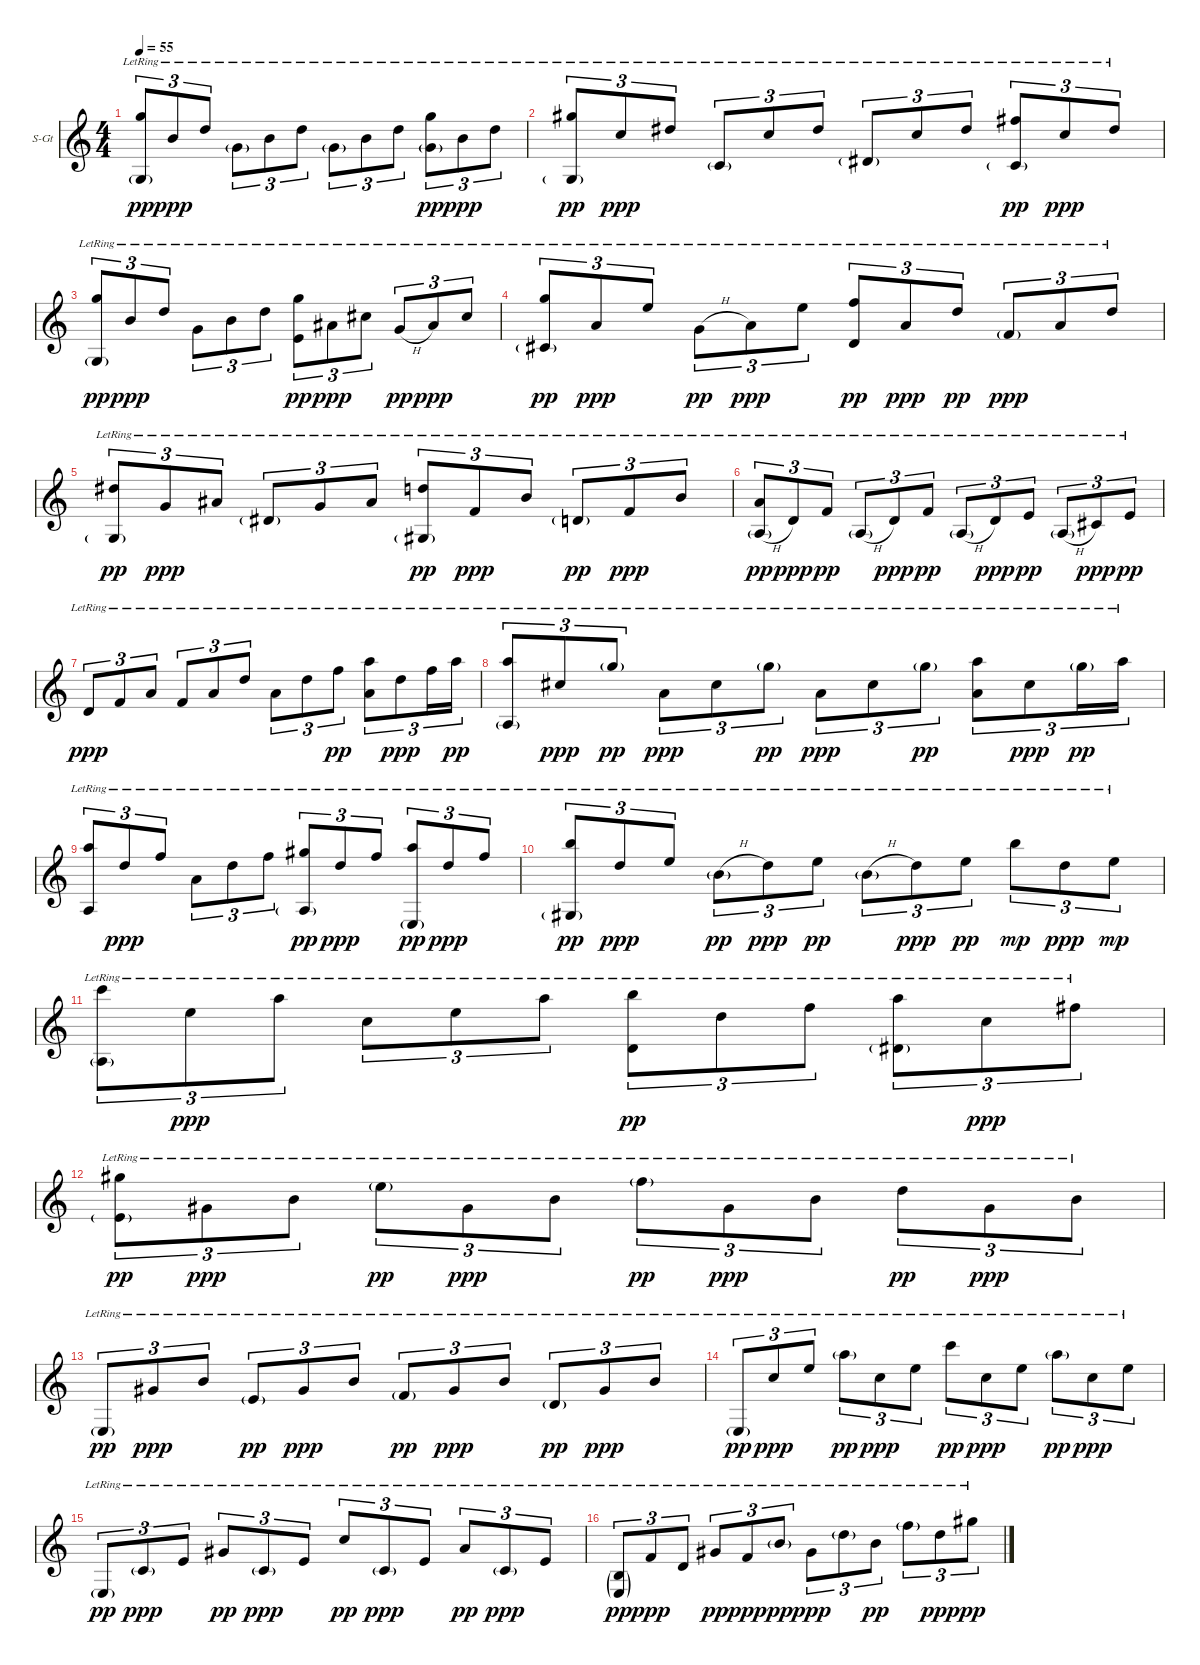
\defaultSystemsLayout 4
\bracketExtendMode groupsimilarinstruments
\firstSystemTrackNameOrientation horizontal
\otherSystemsTrackNameOrientation horizontal
\track ("Phortopiano-Acustick Guitar" "S-Gt") {instrument acousticguitarsteel}
\staff {score}
\tuning (E4 B3 G3 D3 A2 E2)
\ts (4 4)
\tempo 55
\clef g2
\ks c
(3.1{lr} 3.6{g lr}).8{tu (3 2) dy pp} 4.3{lr}.8{tu (3 2) dy ppp} 3.2{lr}.8{tu (3 2)} 5.4{g lr}.8{tu (3 2)} 4.3{lr}.8{tu (3 2)} 3.2{lr}.8{tu (3 2)} 5.4{g lr}.8{tu (3 2)} 4.3{lr}.8{tu (3 2)} 3.2{lr}.8{tu (3 2)} (3.1{lr} 5.4{g lr}).8{tu (3 2) dy pp} 4.3{lr}.8{tu (3 2) dy ppp} 3.2{lr}.8{tu (3 2)} |
(4.1{lr} 3.6{g lr}).8{tu (3 2) dy pp} 5.3{lr}.8{tu (3 2) dy ppp} 4.2{lr}.8{tu (3 2)} 3.5{g lr}.8{tu (3 2)} 5.3{lr}.8{tu (3 2)} 4.2{lr}.8{tu (3 2)} 1.4{g lr}.8{tu (3 2)} 5.3{lr}.8{tu (3 2)} 4.2{lr}.8{tu (3 2)} (2.1{lr} 3.5{g lr}).8{tu (3 2) dy pp} 5.3{lr}.8{tu (3 2) dy ppp} 4.2{lr}.8{tu (3 2)} |
(3.1{lr} 3.6{g lr}).8{tu (3 2) dy pp} 4.3{lr}.8{tu (3 2) dy ppp} 3.2{lr}.8{tu (3 2)} 5.4{lr}.8{tu (3 2)} 4.3{lr}.8{tu (3 2)} 3.2{lr}.8{tu (3 2)} (3.1{lr} 2.4{lr}).8{tu (3 2) dy pp} 3.3{lr}.8{tu (3 2) dy ppp} 2.2{lr}.8{tu (3 2)} 0.3{h lr}.8{tu (3 2) dy pp} 3.3{lr}.8{tu (3 2) dy ppp} 2.2{lr}.8{tu (3 2)} |
(3.1{lr} 4.5{g lr}).8{tu (3 2) dy pp} 2.3{lr}.8{tu (3 2) dy ppp} 5.2{lr}.8{tu (3 2)} 0.3{h lr}.8{tu (3 2) dy pp} 2.3{lr}.8{tu (3 2) dy ppp} 5.2{lr}.8{tu (3 2)} (1.1{lr} 0.4{lr}).8{tu (3 2) dy pp} 2.3{lr}.8{tu (3 2) dy ppp} 3.2{lr}.8{tu (3 2) dy pp} 3.4{g lr}.8{tu (3 2) dy ppp} 2.3{lr}.8{tu (3 2)} 3.2{lr}.8{tu (3 2)} |
(4.2{lr} 3.6{g lr}).8{tu (3 2) dy pp} 5.4{lr}.8{tu (3 2) dy ppp} 3.3{lr}.8{tu (3 2)} 6.5{g lr}.8{tu (3 2)} 5.4{lr}.8{tu (3 2)} 3.3{lr}.8{tu (3 2)} (3.2{lr} 4.6{g lr}).8{tu (3 2) dy pp} 3.4{lr}.8{tu (3 2) dy ppp} 4.3{lr}.8{tu (3 2)} 5.5{g lr}.8{tu (3 2) dy pp} 3.4{lr}.8{tu (3 2) dy ppp} 4.3{lr}.8{tu (3 2)} |
(2.3{lr} 0.5{h g lr}).8{tu (3 2) dy pp} 5.5{lr}.8{tu (3 2) dy ppp} 3.4{lr}.8{tu (3 2) dy pp} 0.5{h g lr}.8{tu (3 2)} 5.5{lr}.8{tu (3 2) dy ppp} 3.4{lr}.8{tu (3 2) dy pp} 0.5{h g lr}.8{tu (3 2)} 5.5{lr}.8{tu (3 2) dy ppp} 2.4{lr}.8{tu (3 2) dy pp} 0.5{h g lr}.8{tu (3 2)} 4.5{lr}.8{tu (3 2) dy ppp} 2.4{lr}.8{tu (3 2) dy pp} |
5.5{lr}.8{tu (3 2) dy ppp} 3.4{lr}.8{tu (3 2)} 2.3{lr}.8{tu (3 2)} 3.4{lr}.8{tu (3 2)} 2.3{lr}.8{tu (3 2)} 3.2{lr}.8{tu (3 2)} 7.4{lr}.8{tu (3 2)} 7.3{lr}.8{tu (3 2)} 6.2{lr}.8{tu (3 2) dy pp} (5.1{lr} 7.4{lr}).8{tu (3 2)} 7.3{lr}.8{tu (3 2) dy ppp} 6.2{lr}.16{tu (3 2)} 5.1{lr}.16{tu (3 2) dy pp} |
(5.1{lr} 5.6{g lr}).8{tu (3 2)} 6.3{lr}.8{tu (3 2) dy ppp} 8.2{g lr}.8{tu (3 2) dy pp} 7.4{lr}.8{tu (3 2) dy ppp} 6.3{lr}.8{tu (3 2)} 8.2{g lr}.8{tu (3 2) dy pp} 7.4{lr}.8{tu (3 2) dy ppp} 6.3{lr}.8{tu (3 2)} 8.2{g lr}.8{tu (3 2) dy pp} (5.1{lr} 7.4{lr}).8{tu (3 2)} 6.3{lr}.8{tu (3 2) dy ppp} 8.2{g lr}.16{tu (3 2) dy pp} 5.1{lr}.16{tu (3 2)} |
(5.1{lr} 5.6{lr}).8{tu (3 2)} 7.3{lr}.8{tu (3 2) dy ppp} 6.2{lr}.8{tu (3 2)} 7.4{lr}.8{tu (3 2)} 7.3{lr}.8{tu (3 2)} 6.2{lr}.8{tu (3 2)} (4.1{lr} 5.6{g lr}).8{tu (3 2) dy pp} 7.3{lr}.8{tu (3 2) dy ppp} 6.2{lr}.8{tu (3 2)} (5.1{lr} 0.6{g lr}).8{tu (3 2) dy pp} 7.3{lr}.8{tu (3 2) dy ppp} 6.2{lr}.8{tu (3 2)} |
(7.1{lr} 4.6{g lr}).8{tu (3 2) dy pp} 7.3{lr}.8{tu (3 2) dy ppp} 5.2{lr}.8{tu (3 2)} 4.3{h g lr}.8{tu (3 2) dy pp} 7.3{lr}.8{tu (3 2) dy ppp} 5.2{lr}.8{tu (3 2) dy pp} 4.3{h g lr}.8{tu (3 2)} 7.3{lr}.8{tu (3 2) dy ppp} 5.2{lr}.8{tu (3 2) dy pp} 7.1{lr}.8{tu (3 2) dy mp} 7.3{lr}.8{tu (3 2) dy ppp} 5.2{lr}.8{tu (3 2) dy mp} |
(8.1{lr} 0.5{g lr}).8{tu (3 2)} 9.3{lr}.8{tu (3 2) dy ppp} 10.2{lr}.8{tu (3 2)} 10.4{lr}.8{tu (3 2)} 9.3{lr}.8{tu (3 2)} 10.2{lr}.8{tu (3 2)} (7.1{lr} 0.4{lr}).8{tu (3 2) dy pp} 7.3{lr}.8{tu (3 2)} 6.2{lr}.8{tu (3 2)} (5.1{lr} 6.5{g lr}).8{tu (3 2)} 5.3{lr}.8{tu (3 2) dy ppp} 7.2{lr}.8{tu (3 2)} |
(4.1{lr} 7.5{g lr}).8{tu (3 2) dy pp} 6.4{lr}.8{tu (3 2) dy ppp} 4.3{lr}.8{tu (3 2)} 5.2{g lr}.8{tu (3 2) dy pp} 6.4{lr}.8{tu (3 2) dy ppp} 4.3{lr}.8{tu (3 2)} 6.2{g lr}.8{tu (3 2) dy pp} 6.4{lr}.8{tu (3 2) dy ppp} 4.3{lr}.8{tu (3 2)} 3.2{lr}.8{tu (3 2) dy pp} 6.4{lr}.8{tu (3 2) dy ppp} 4.3{lr}.8{tu (3 2)} |
0.6{g lr}.8{tu (3 2) dy pp} 1.3{lr}.8{tu (3 2) dy ppp} 0.2{lr}.8{tu (3 2)} 2.4{g lr}.8{tu (3 2) dy pp} 1.3{lr}.8{tu (3 2) dy ppp} 0.2{lr}.8{tu (3 2)} 3.4{g lr}.8{tu (3 2) dy pp} 1.3{lr}.8{tu (3 2) dy ppp} 0.2{lr}.8{tu (3 2)} 0.4{g lr}.8{tu (3 2) dy pp} 1.3{lr}.8{tu (3 2) dy ppp} 0.2{lr}.8{tu (3 2)} |
0.6{g lr}.8{tu (3 2) dy pp} 5.3{lr}.8{tu (3 2) dy ppp} 5.2{lr}.8{tu (3 2)} 5.1{g lr}.8{tu (3 2) dy pp} 5.3{lr}.8{tu (3 2) dy ppp} 5.2{lr}.8{tu (3 2)} 8.1{lr}.8{tu (3 2) dy pp} 5.3{lr}.8{tu (3 2) dy ppp} 5.2{lr}.8{tu (3 2)} 5.1{g lr}.8{tu (3 2) dy pp} 5.3{lr}.8{tu (3 2) dy ppp} 5.2{lr}.8{tu (3 2)} |
0.6{g lr}.8{tu (3 2) dy pp} 3.5{g lr}.8{tu (3 2) dy ppp} 2.4{lr}.8{tu (3 2)} 1.3{lr}.8{tu (3 2) dy pp} 3.5{g lr}.8{tu (3 2) dy ppp} 2.4{lr}.8{tu (3 2)} 1.2{lr}.8{tu (3 2) dy pp} 3.5{g lr}.8{tu (3 2) dy ppp} 2.4{lr}.8{tu (3 2)} 2.3{lr}.8{tu (3 2) dy pp} 3.5{g lr}.8{tu (3 2) dy ppp} 2.4{lr}.8{tu (3 2)} |
(2.5{g lr} 0.6{g lr}).8{tu (3 2) dy pp} 3.4{lr}.8{tu (3 2) dy ppp} 0.4{lr}.8{tu (3 2)} 1.3{lr}.8{tu (3 2) dy pp} 3.4{lr}.8{tu (3 2) dy ppp} 4.3{g lr}.8{tu (3 2) dy pp} 1.3{lr}.8{tu (3 2) dy ppp} 3.2{g lr}.8{tu (3 2)} 4.3{lr}.8{tu (3 2) dy pp} 1.1{g lr}.8{tu (3 2)} 3.2{lr}.8{tu (3 2) dy ppp} 4.1{lr}.8{tu (3 2) dy pp}
